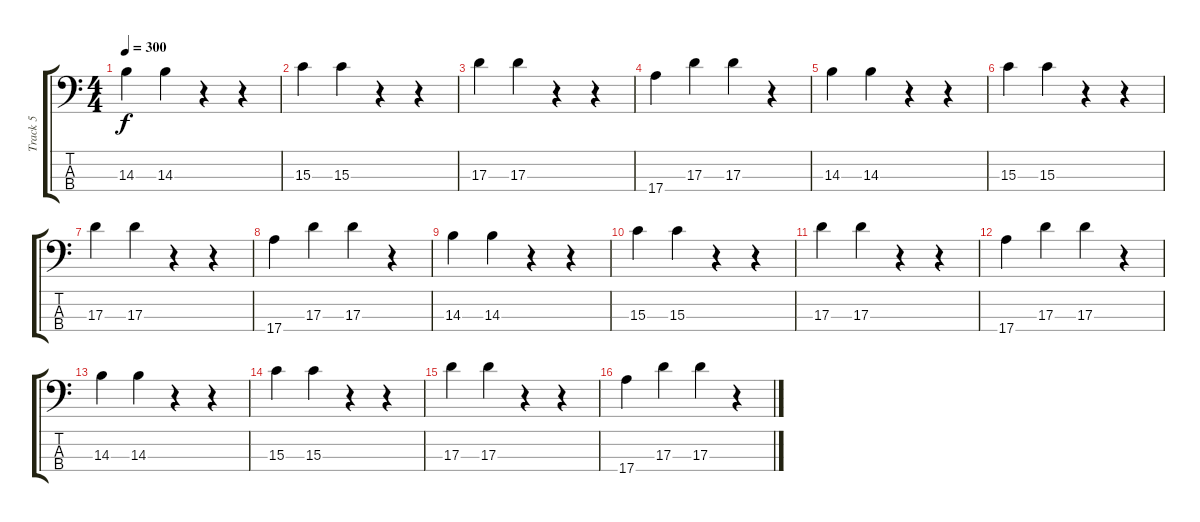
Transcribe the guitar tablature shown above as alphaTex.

\track ("Track 5" "Track 5") {instrument electricbassfinger}
\staff {score tabs}
\tuning (G2 D2 A1 E1) {hide}
\ts (4 4)
\tempo 300
\clef f4
\ks c
14.3.4{dy f} 14.3.4 r.4 r.4 |
15.3.4 15.3.4 r.4 r.4 |
17.3.4 17.3.4 r.4 r.4 |
17.4.4 17.3.4 17.3.4 r.4 |
14.3.4 14.3.4 r.4 r.4 |
15.3.4 15.3.4 r.4 r.4 |
17.3.4 17.3.4 r.4 r.4 |
17.4.4 17.3.4 17.3.4 r.4 |
14.3.4 14.3.4 r.4 r.4 |
15.3.4 15.3.4 r.4 r.4 |
17.3.4 17.3.4 r.4 r.4 |
17.4.4 17.3.4 17.3.4 r.4 |
14.3.4 14.3.4 r.4 r.4 |
15.3.4 15.3.4 r.4 r.4 |
17.3.4 17.3.4 r.4 r.4 |
17.4.4 17.3.4 17.3.4 r.4
